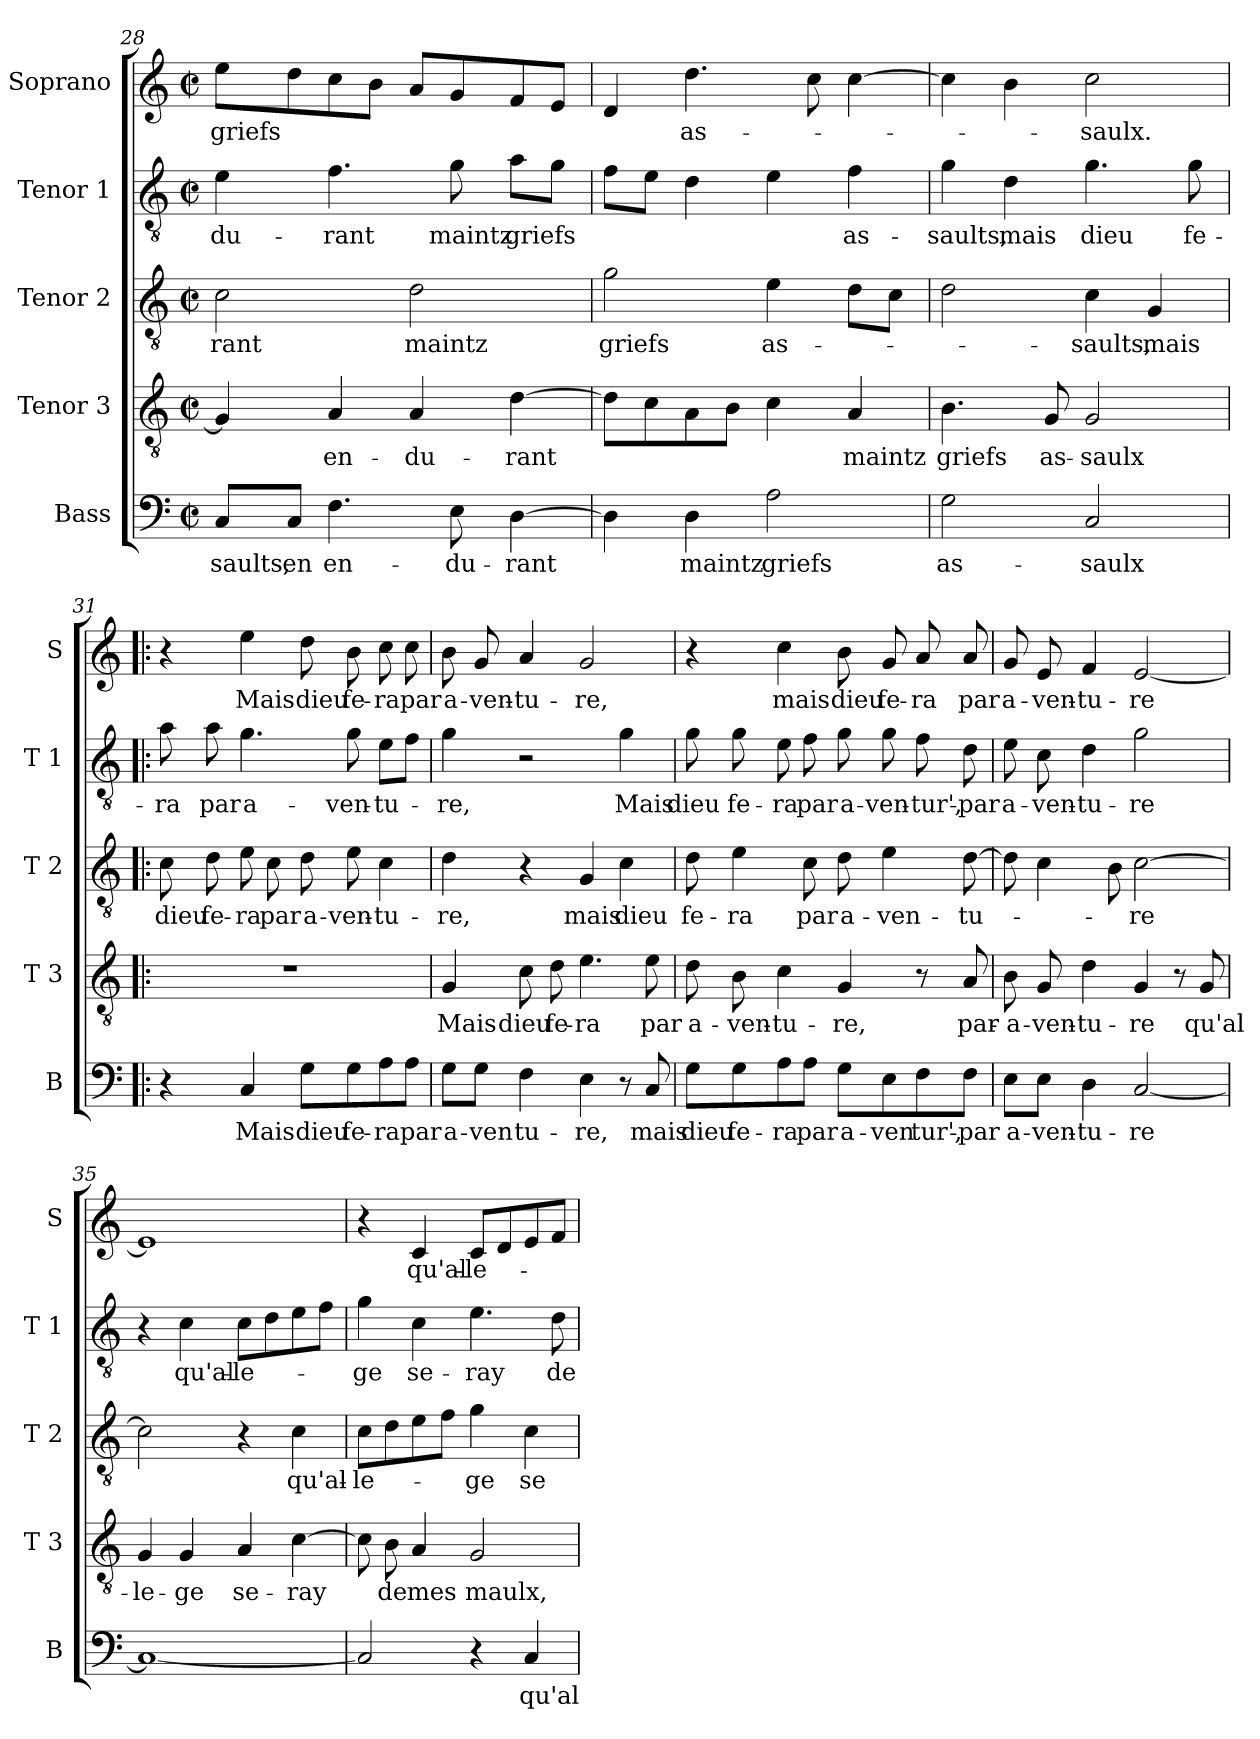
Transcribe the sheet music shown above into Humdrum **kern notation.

**kern	**text	**kern	**text	**kern	**text	**kern	**text	**kern	**text
*part5	*part5	*part4	*part4	*part3	*part3	*part2	*part2	*part1	*part1
*staff5	*staff5	*staff4	*staff4	*staff3	*staff3	*staff2	*staff2	*staff1	*staff1
*I"Bass	*	*I"Tenor 3	*	*I"Tenor 2	*	*I"Tenor 1	*	*I"Soprano	*
*I'B	*	*I'T 3	*	*I'T 2	*	*I'T 1	*	*I'S	*
*clefF4	*	*clefGv2	*	*clefGv2	*	*clefGv2	*	*clefG2	*
*k[]	*	*k[]	*	*k[]	*	*k[]	*	*k[]	*
*C:	*	*C:	*	*C:	*	*C:	*	*C:	*
*M2/2	*	*M2/2	*	*M2/2	*	*M2/2	*	*M2/2	*
*met(c|)	*	*met(c|)	*	*met(c|)	*	*met(c|)	*	*met(c|)	*
=28	=28	=28	=28	=28	=28	=28	=28	=28	=28
8C/L	-saults,	4G/]	.	2c\	-rant	4e\	-du-	8ee\L	griefs
8C/J	en	.	.	.	.	.	.	8dd\	.
4.F\	en-	4A/	en-	.	.	4.f\	-rant	8cc\	.
.	.	.	.	.	.	.	.	8b\J	.
.	.	4A/	-du-	2d\	maintz	.	.	8a/L	.
8E\	-du-	.	.	.	.	8g\	maintz	8g/	.
[4D\	-rant	[4d\	-rant	.	.	8a\L	griefs	8f/	.
.	.	.	.	.	.	8g\J	.	8e/J	.
=29	=29	=29	=29	=29	=29	=29	=29	=29	=29
4D\]	.	8d\L]	.	2g\	griefs	8f\L	.	4d/	.
.	.	8c\	.	.	.	8e\J	.	.	.
4D\	maintz	8A\	.	.	.	4d\	.	4.dd\	as-
.	.	8B\J	.	.	.	.	.	.	.
2A\	griefs	4c\	.	4e\	as-	4e\	.	.	.
.	.	.	.	.	.	.	.	8cc\	.
.	.	4A/	maintz	8d\L	.	4f\	as-	[4cc\	.
.	.	.	.	8c\J	.	.	.	.	.
=30	=30	=30	=30	=30	=30	=30	=30	=30	=30
2G\	as-	4.B\	griefs	2d\	.	4g\	-saults,	4cc\]	.
.	.	.	.	.	.	4d\	mais	4b\	.
.	.	8G/	as-	.	.	.	.	.	.
2C/	-saulx	2G/	-saulx	4c\	-saults,	4.g\	dieu	2cc\	-saulx.
.	.	.	.	4G/	mais	.	.	.	.
.	.	.	.	.	.	8g\	fe-	.	.
!!LO:LB:g=z
=31!|:	=31!|:	=31!|:	=31!|:	=31!|:	=31!|:	=31!|:	=31!|:	=31!|:	=31!|:
4r	.	1r	.	8c\	dieu	8a\	-ra	4r	.
.	.	.	.	8d\	fe-	8a\	par	.	.
4C/	Mais	.	.	8e\	-ra	4.g\	a-	4ee\	Mais
.	.	.	.	8c\	par	.	.	.	.
8G\L	dieu	.	.	8d\	a-	.	.	8dd\	dieu
8G\	fe-	.	.	8e\	-ven-	8g\	-ven-	8b\	fe-
8A\	-ra	.	.	4c\	-tu-	8e\L	-tu-	8cc\	-ra
8A\J	par	.	.	.	.	8f\J	.	8cc\	par
=32	=32	=32	=32	=32	=32	=32	=32	=32	=32
8G\L	a-	4G/	Mais	4d\	-re,	4g\	-re,	8b\	a-
8G\J	-ven	.	.	.	.	.	.	8g/	-ven-
4F\	tu-	8c\	dieu	4r	.	2r	.	4a/	-tu-
.	.	8d\	fe-	.	.	.	.	.	.
4E\	-re,	4.e\	-ra	4G/	mais	.	.	2g/	-re,
8r	.	.	.	4c\	dieu	4g\	Mais	.	.
8C/	mais	8e\	par	.	.	.	.	.	.
=33	=33	=33	=33	=33	=33	=33	=33	=33	=33
8G\L	dieu	8d\	a-	8d\	fe-	8g\	dieu	4r	.
8G\	fe-	8B\	-ven-	4e\	-ra	8g\	fe-	.	.
8A\	-ra	4c\	-tu-	.	.	8e\	-ra	4cc\	mais
8A\J	par	.	.	8c\	par	8f\	par	.	.
8G\L	a-	4G/	-re,	8d\	a-	8g\	a-	8b\	dieu
8E\	-ven	.	.	4e\	-ven-	8g\	-ven-	8g/	fe-
8F\	tur',-	8r	.	.	.	8f\	-tur',-	8a/	-ra
8F\J	-par	8A/	par-	[8d\	-tu-	8d\	-par	8a/	par
=34	=34	=34	=34	=34	=34	=34	=34	=34	=34
8E\L	a-	8B\	-a-	8d\]	.	8e\	a-	8g/	a-
8E\J	-ven-	8G/	-ven-	4c\	.	8c\	-ven-	8e/	-ven-
4D\	-tu-	4d\	-tu-	.	.	4d\	-tu-	4f/	-tu-
.	.	.	.	8B\	.	.	.	.	.
[2C/	-re	4G/	-re	[2c\	-re	2g\	-re	[2e/	-re
.	.	8r	.	.	.	.	.	.	.
.	.	8G/	qu'al-	.	.	.	.	.	.
!!LO:PB:g=z
=35	=35	=35	=35	=35	=35	=35	=35	=35	=35
1C_	.	4G/	-le-	2c\]	.	4r	.	1e]	.
.	.	4G/	-ge	.	.	4c\	qu'al-	.	.
.	.	4A/	se-	4r	.	8c\L	-le-	.	.
.	.	.	.	.	.	8d\	.	.	.
.	.	[4c\	-ray	4c\	qu'al-	8e\	.	.	.
.	.	.	.	.	.	8f\J	.	.	.
=36	=36	=36	=36	=36	=36	=36	=36	=36	=36
2C/]	.	8c\]	.	8c\L	-le-	4g\	-ge	4r	.
.	.	8B\	de	8d\	.	.	.	.	.
.	.	4A/	mes	8e\	.	4c\	se-	4c/	qu'al-
.	.	.	.	8f\J	.	.	.	.	.
4r	.	2G/	maulx,	4g\	-ge	4.e\	-ray	8c/L	-le-
.	.	.	.	.	.	.	.	8d/	.
4C/	qu'al-	.	.	4c\	se-	.	.	8e/	.
.	.	.	.	.	.	8d\	de	8f/J	.
=	=	=	=	=	=	=	=	=	=
*-	*-	*-	*-	*-	*-	*-	*-	*-	*-
